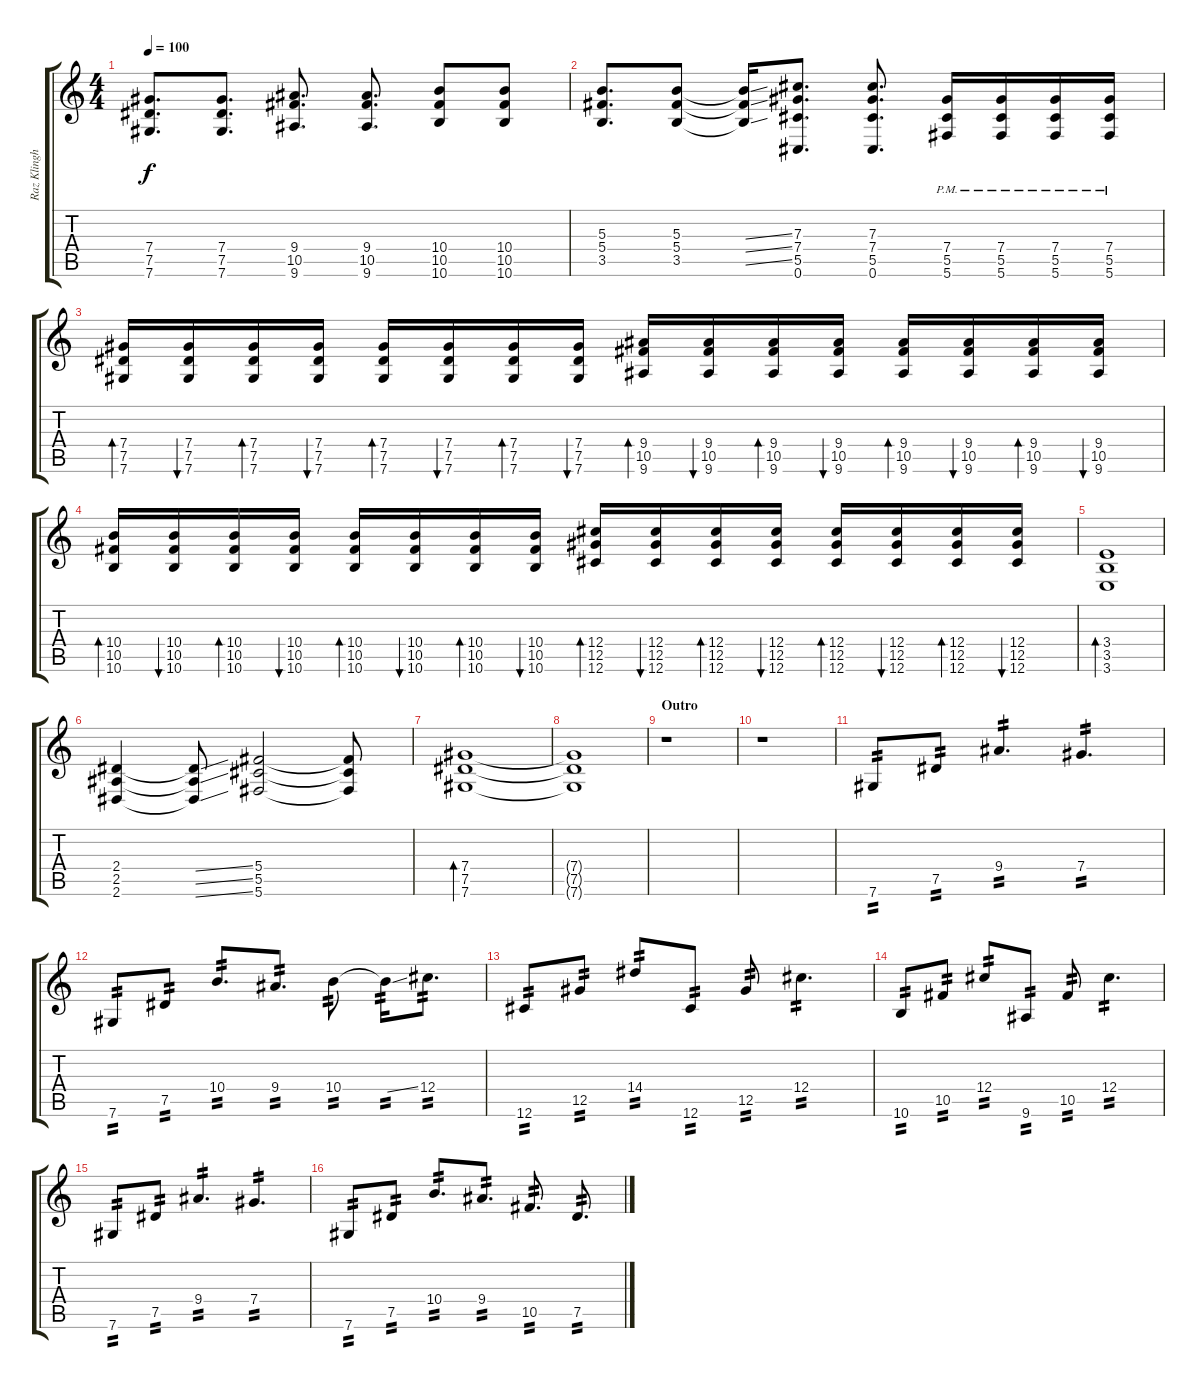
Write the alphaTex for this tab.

\track ("Raz Klinghoffer" "Raz Klingh") {instrument distortionguitar}
\staff {score tabs}
\tuning (Eb4 Bb3 Gb3 Db3 Ab2 Db2) {hide}
\ts (4 4)
\tempo 100
\clef g2
\ks c
(7.4 7.5 7.6).8{d dy f} (7.4 7.5 7.6).8{d} (9.4 10.5 9.6).8{d} (9.4 10.5 9.6).8{d} (10.4 10.5 10.6).8 (10.4 10.5 10.6).8 |
(5.3 5.4 3.5).8{d} (5.3 5.4 3.5).8 (5.3{ss t} 5.4{ss t} 3.5{ss t}).16 (7.3 7.4 5.5 0.6).8{d} (7.3 7.4 5.5 0.6).8{d} (7.4 5.5{pm} 5.6).16 (7.4{pm} 5.5{pm} 5.6).16 (7.4{pm} 5.5{pm} 5.6).16 (7.4{pm} 5.5{pm} 5.6).16 |
(7.4 7.5 7.6).16{bd 120} (7.4 7.5 7.6).16{bu 120} (7.4 7.5 7.6).16{bd 120} (7.4 7.5 7.6).16{bu 120} (7.4 7.5 7.6).16{bd 120} (7.4 7.5 7.6).16{bu 120} (7.4 7.5 7.6).16{bd 120} (7.4 7.5 7.6).16{bu 120} (9.4 10.5 9.6).16{bd 120} (9.4 10.5 9.6).16{bu 120} (9.4 10.5 9.6).16{bd 120} (9.4 10.5 9.6).16{bu 120} (9.4 10.5 9.6).16{bd 120} (9.4 10.5 9.6).16{bu 120} (9.4 10.5 9.6).16{bd 120} (9.4 10.5 9.6).16{bu 120} |
(10.4 10.5 10.6).16{bd 120} (10.4 10.5 10.6).16{bu 120} (10.4 10.5 10.6).16{bd 120} (10.4 10.5 10.6).16{bu 120} (10.4 10.5 10.6).16{bd 120} (10.4 10.5 10.6).16{bu 120} (10.4 10.5 10.6).16{bd 120} (10.4 10.5 10.6).16{bu 120} (12.4 12.5 12.6).16{bd 120} (12.4 12.5 12.6).16{bu 120} (12.4 12.5 12.6).16{bd 120} (12.4 12.5 12.6).16{bu 120} (12.4 12.5 12.6).16{bd 120} (12.4 12.5 12.6).16{bu 120} (12.4 12.5 12.6).16{bd 120} (12.4 12.5 12.6).16{bu 120} |
(3.4 3.5 3.6).1{bd 120} |
(2.4 2.5 2.6).4 (2.4{ss t} 2.5{ss t} 2.6{ss t}).8 (5.4 5.5 5.6).2 (5.4{t} 5.5{t} 5.6{t}).8 |
(7.4 7.5 7.6).1{bd 120} |
(7.4{t} 7.5{t} 7.6{t}).1 |
\section ("" "Outro")
r.1 |
r.1 |
7.6.8{tp 2} 7.5.8{tp 2} 9.4.4{d tp 2} 7.4.4{d tp 2} |
7.6.8{tp 2} 7.5.8{tp 2} 10.4.8{d tp 2} 9.4.8{d tp 2} 10.4.8{tp 2} 10.4{ss t}.16{tp 2} 12.4.8{d tp 2} |
12.6.8{tp 2} 12.5.8{tp 2} 14.4.8{tp 2} 12.6.8{tp 2} 12.5.8{tp 2} 12.4.4{d tp 2} |
10.6.8{tp 2} 10.5.8{tp 2} 12.4.8{tp 2} 9.6.8{tp 2} 10.5.8{tp 2} 12.4.4{d tp 2} |
7.6.8{tp 2} 7.5.8{tp 2} 9.4.4{d tp 2} 7.4.4{d tp 2} |
7.6.8{tp 2} 7.5.8{tp 2} 10.4.8{d tp 2} 9.4.8{d tp 2} 10.5.8{d tp 2} 7.5.8{d tp 2}
